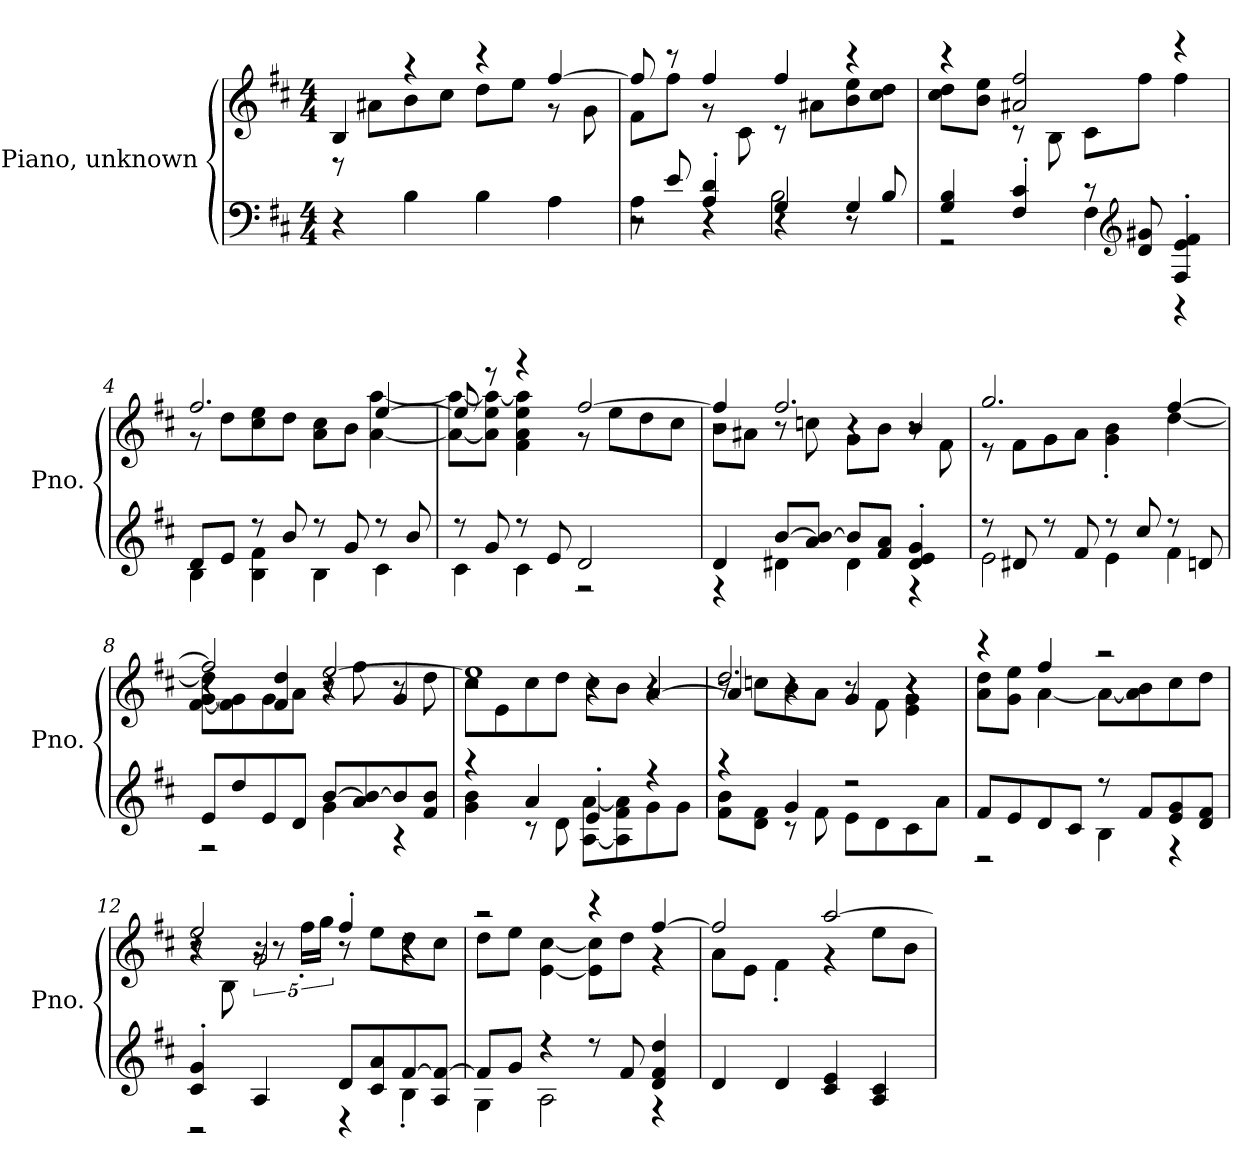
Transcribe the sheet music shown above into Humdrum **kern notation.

**kern	**kern
*part1	*part1
*staff2	*staff1
*I"Piano, unknown	*
*I'Pno.	*
*clefF4	*clefG2
*k[f#c#]	*k[f#c#]
*M4/4	*M4/4
*MM120	*MM120
=1	=1
*	*^
4r	4B/	8r
.	.	8a#X\L
4B\	4r	8b\
.	.	8cc#\J
4B\	4r	8dd\L
.	.	8ee\J
4A\	[4ff#/	8r
.	.	8g\
=2	=2	=2
*^	*	*
*	*^	*	*
8r	4A\	2r	8ff#/]	8f#\L
8e/	.	.	8r	8ff#\J
4A/' 4d/'	4r	.	4ff#/	8r
.	.	.	.	8c#\
4G/	2B\	4r	4ff#/	8r
.	.	.	.	8a#X\L
8r	.	4G/	4r	8b\ 8ee\
8B/	.	.	.	8cc#\ 8dd\J
*	*v	*v	*	*
=3	=3	=3	=3
4G/ 4B/	2r	4r	8cc#\ 8dd\L
.	.	.	8b\ 8ee\J
4F#/' 4c#/'	.	2a#X/ 2ff#/	8r
.	.	.	8B\
8r	4F#\	.	8c#\L
*clefG2	*	*	*
8d/ 8g#X/	.	.	8ff#\J
4F#/' 4e/' 4f#/'	4r	4r	4ff#\
!!LO:LB:g=z	!!
=4	=4	=4	=4
8d/L	4B\	2.ff#/	8r
8e/J	.	.	8dd\L
8r	4B\ 4f#\	.	8cc#\ 8ee\
8b/	.	.	8dd\J
8r	4B\	.	8a\ 8cc#\L
8g/	.	.	8b\J
8r	4c#\	[4ee/	[4a\ [4aa\
8b/	.	.	.
=5	=5	=5	=5
8r	4c#\	8ee/]	8a\_ 8aa\_L
8g/	.	8r	8a\] 8ee\ 8aa\_J
8r	4c#\	4r	4f#\ 4a\ 4ee\ 4aa\]
8e/	.	.	.
2d/	2r	[2ff#/	8r
.	.	.	8ee\L
.	.	.	8dd\
.	.	.	8cc#\J
=6	=6	=6	=6
*	*	*	*^
4d/	4r	4ff#/]	8b\L	2r
.	.	.	8a#X\J	.
[8b/L	4d#X\	2.ff#/	8r	.
8a/ 8b/_J	.	.	8ccn\	.
8b/L]	4d#\	.	8g\L	4r
8f#/ 8a/J	.	.	8b\J	.
4d#/' 4e/' 4g/'	4r	.	8r	4b/
.	.	.	8f#\	.
*	*	*	*v	*v
!!LO:LB:g=z
=7	=7	=7	=7
8r	2e\	2.gg/	8r
8d#X/	.	.	8f#\L
8r	.	.	8g\
8f#/	.	.	8a\J
8r	4e\	.	4g\' 4b\'
8cc#/	.	.	.
8r	4f#\	[4ff#/	[4dd\
8dn/	.	.	.
=8	=8	=8	=8
*	*	*	*^
8e/L	2r	2ff#/]	[8f#\ [8g\ 8dd\]L	4r
8dd/	.	.	8f#\] 8g\]	.
8e/	.	.	8g\	4f#/ 4dd/
8d/J	.	.	8a\J	.
[8b/L	4g\	[2ee/	8r	4r
8a/ 8b/_	.	.	8ff#\	.
8b/]	4r	.	8r	4g/
8f#/ 8b/J	.	.	8dd\	.
=9	=9	=9	=9	=9
4r	4g\ 4b\	1ee]	8cc#\L	2r
.	.	.	8e\	.
4a/	8r	.	8cc#\	.
.	8d\	.	8dd\J	.
4e'/	[8A\ [8a\L	.	8cc#\L	4r
.	8A\] 8f#\ 8a\]	.	8b\J	.
4r	8g\	.	4r	[4a/
.	8g\J	.	.	.
=10	=10	=10	=10	=10
4r	8f#\ 8b\L	2.dd/	8r	4a/]
.	8d\ 8f#\J	.	8ccn\L	.
4g/	8r	.	8b\	4r
.	8f#\	.	8a\J	.
2r	8e\L	.	8r	4g/
.	8d\	.	8f#\	.
.	8c#\	4r	4e\ 4g\	4r
.	8a\J	.	.	.
*	*	*	*v	*v
!!LO:LB:g=z
=11	=11	=11	=11
8f#/L	2r	4r	8a\ 8dd\L
8e/	.	.	8g\ 8ee\J
8d/	.	4ff#/	[4a\
8c#/J	.	.	.
8r	4B\	2r	8a\L_
8f#/L	.	.	8a\] 8b\
8e/ 8g/	4r	.	8cc#\
8d/ 8f#/J	.	.	8dd\J
=12	=12	=12	=12
*	*	*	*^
4c#/' 4g/'	2r	2ee/	8r	4r
.	.	.	8B\	.
4A/	.	.	20r	2g/
.	.	.	10r	.
.	.	.	20ff#'\LL	.
.	.	.	20gg\JJ	.
8d/L	4r	4ff#'/	8r	.
8c#/ 8a/	.	.	8ee\L	.
[8f#/	4B'\	4r	8dd\	4r
8A/ 8f#/_J	.	.	8cc#\J	.
*	*	*	*v	*v
=13	=13	=13	=13
8f#/L]	4G\	2r	8dd\L
8g/J	.	.	8ee\J
4r	2A\	.	[4e\ [4cc#\
8r	.	4r	8e\] 8cc#\]L
8f#/	.	.	8dd\J
4d/ 4f#/ 4dd/	4r	[4ff#/	4r
*v	*v	*	*
=14	=14	=14
4d/	2ff#/]	8a\L
.	.	8e\J
4d/	.	4f#'\
4c#/ 4e/	[2aa/	4r
4A/ 4c#/	.	8ee\L
.	.	8b\J
*	*v	*v
=	=
*-	*-
